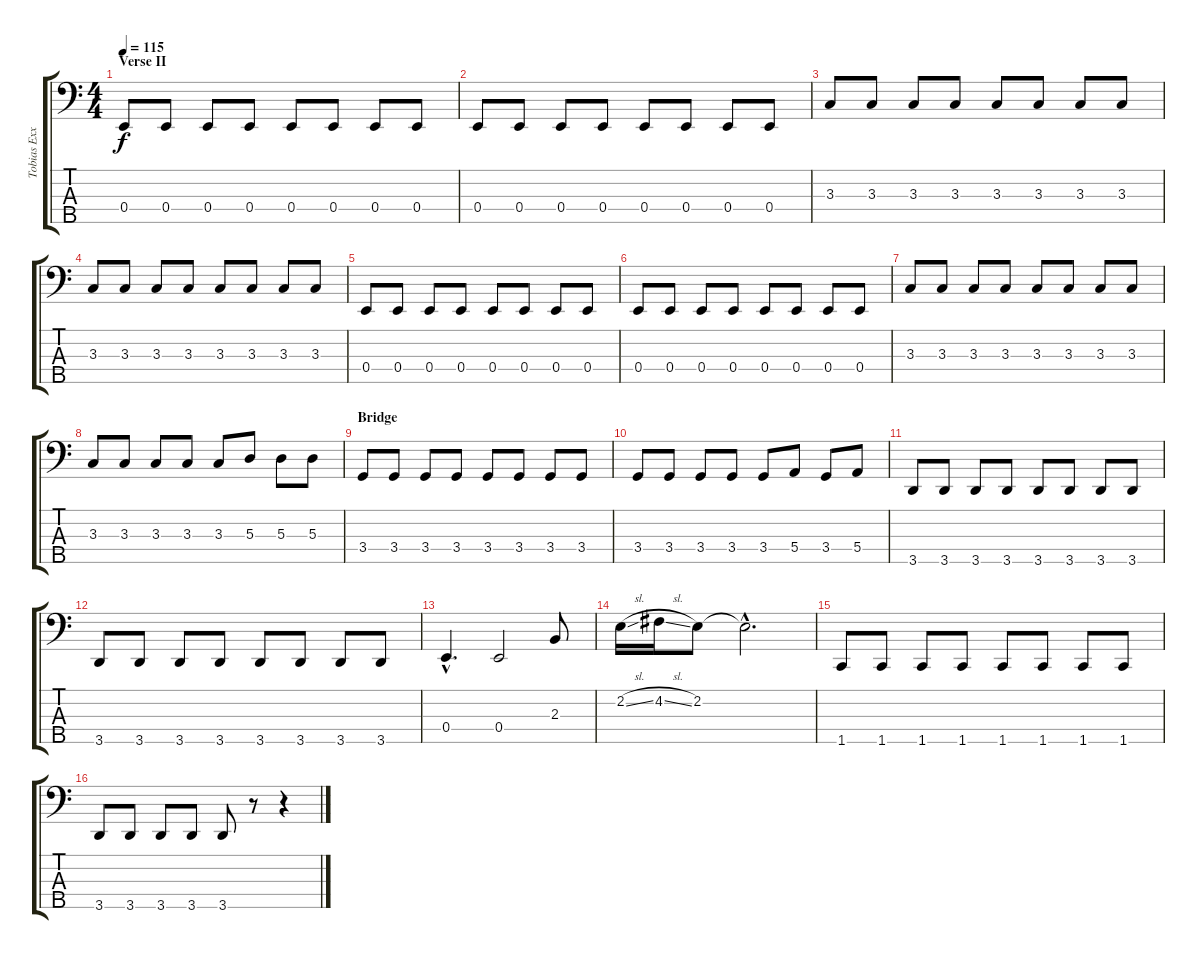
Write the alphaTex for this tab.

\track ("Tobias Exxel" "Tobias Exx") {instrument electricbasspick}
\staff {score tabs}
\tuning (G2 D2 A1 E1 B0) {hide}
\ts (4 4)
\section ("" "Verse II")
\tempo 115
\clef f4
\ks c
0.4.8{dy f} 0.4.8 0.4.8 0.4.8 0.4.8 0.4.8 0.4.8 0.4.8 |
0.4.8 0.4.8 0.4.8 0.4.8 0.4.8 0.4.8 0.4.8 0.4.8 |
3.3.8 3.3.8 3.3.8 3.3.8 3.3.8 3.3.8 3.3.8 3.3.8 |
3.3.8 3.3.8 3.3.8 3.3.8 3.3.8 3.3.8 3.3.8 3.3.8 |
0.4.8 0.4.8 0.4.8 0.4.8 0.4.8 0.4.8 0.4.8 0.4.8 |
0.4.8 0.4.8 0.4.8 0.4.8 0.4.8 0.4.8 0.4.8 0.4.8 |
3.3.8 3.3.8 3.3.8 3.3.8 3.3.8 3.3.8 3.3.8 3.3.8 |
3.3.8 3.3.8 3.3.8 3.3.8 3.3.8 5.3.8 5.3.8 5.3.8 |
\section ("" "Bridge")
3.4.8 3.4.8 3.4.8 3.4.8 3.4.8 3.4.8 3.4.8 3.4.8 |
3.4.8 3.4.8 3.4.8 3.4.8 3.4.8 5.4.8 3.4.8 5.4.8 |
3.5.8 3.5.8 3.5.8 3.5.8 3.5.8 3.5.8 3.5.8 3.5.8 |
3.5.8 3.5.8 3.5.8 3.5.8 3.5.8 3.5.8 3.5.8 3.5.8 |
0.4{hac}.4{d} 0.4.2 2.3.8 |
2.2{sl}.16 4.2{sl}.16 2.2.8 2.2{hac t}.2{d} |
1.5.8 1.5.8 1.5.8 1.5.8 1.5.8 1.5.8 1.5.8 1.5.8 |
3.5.8 3.5.8 3.5.8 3.5.8 3.5.8 r.8 r.4
